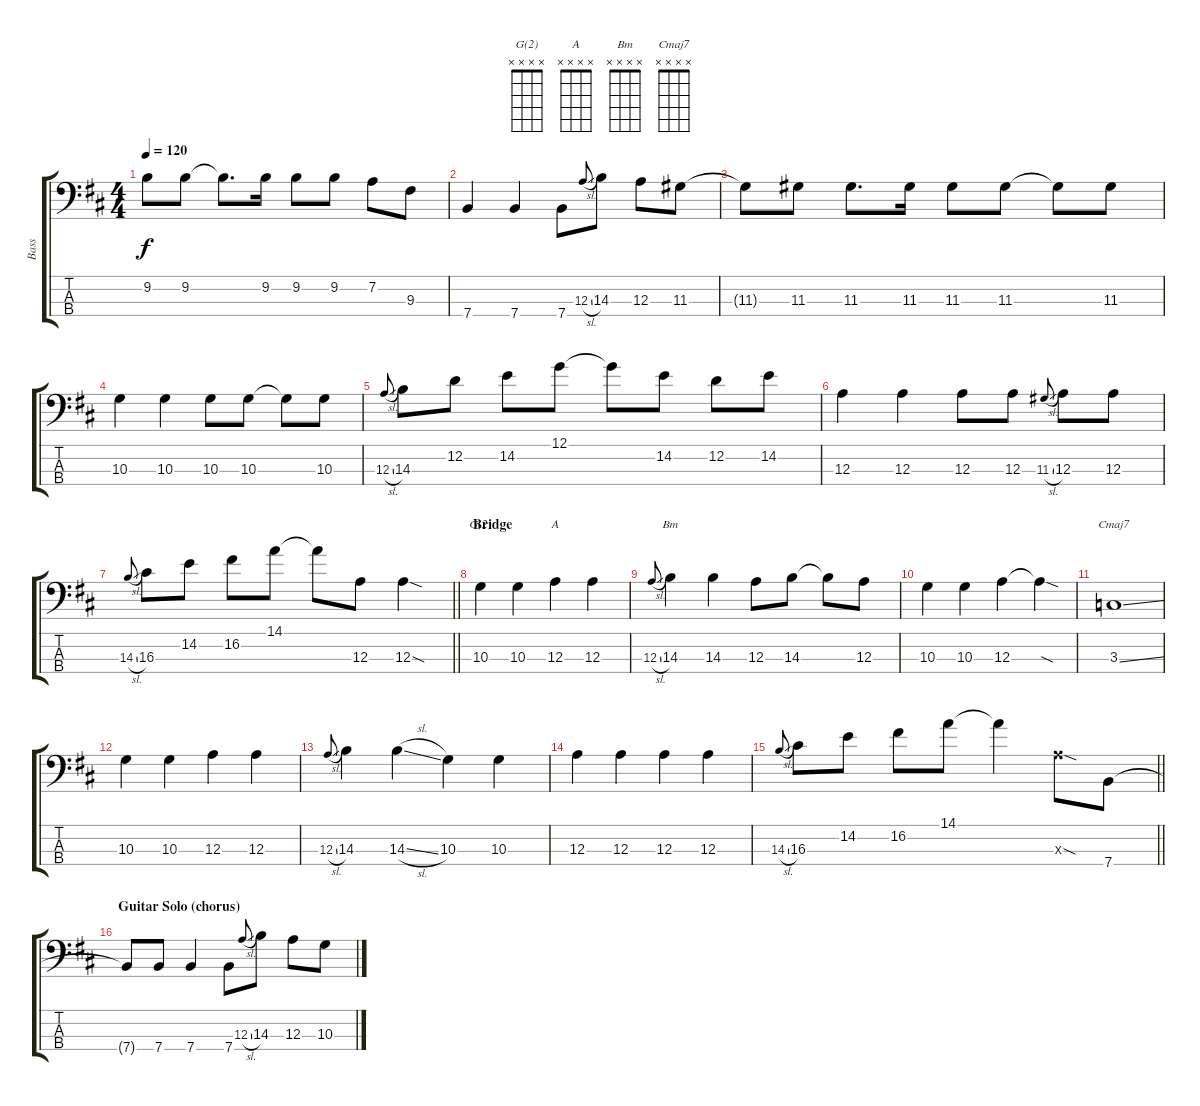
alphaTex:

\track ("Bass" "Bass") {instrument electricbasspick}
\staff {score tabs}
\tuning (G2 D2 A1 E1) {hide}
\chord ("G(2)" x x x x)
\chord ("A" x x x x)
\chord ("Bm" x x x x)
\chord ("Cmaj7" x x x x)
\ts (4 4)
\tempo 120
\clef f4
\ks d
9.2{t}.8{dy f} 9.2.8 9.2{t}.8{d} 9.2.16 9.2.8 9.2.8 7.2.8 9.3.8 |
7.4.4 7.4.4 7.4.8 12.3{sl}.8{gr onbeat} 14.3.8 12.3.8 11.3.8 |
11.3{t}.8 11.3.8 11.3.8{d} 11.3.16 11.3.8 11.3.8 11.3{t}.8 11.3.8 |
10.3.4 10.3.4 10.3.8 10.3.8 10.3{t}.8 10.3.8 |
12.3{sl}.8{gr onbeat} 14.3.8 12.2.8 14.2.8 12.1.8 12.1{t}.8 14.2.8 12.2.8 14.2.8 |
12.3.4 12.3.4 12.3.8 12.3.8 11.3{sl}.8{gr onbeat} 12.3.8 12.3.8 |
\barLineRight lightlight
14.3{sl}.8{gr onbeat} 16.3.8 14.2.8 16.2.8 14.1.8 14.1{t}.8 12.3.8 12.3{sod}.4 |
\section ("" "Bridge")
10.3.4{ch "G(2)"} 10.3.4 12.3.4{ch "A"} 12.3.4 |
12.3{sl}.8{gr onbeat} 14.3.4{ch "Bm"} 14.3.4 12.3.8 14.3.8 14.3{t}.8 12.3.8 |
10.3.4 10.3.4 12.3.4 12.3{sod t}.4 |
3.3{ss}.1{ch "Cmaj7"} |
10.3.4 10.3.4 12.3.4 12.3.4 |
12.3{sl}.8{gr onbeat} 14.3.4 14.3{sl}.4 10.3.4 10.3.4 |
12.3.4 12.3.4 12.3.4 12.3.4 |
\barLineRight lightlight
14.3{sl}.8{gr onbeat} 16.3.8 14.2.8 16.2.8 14.1.8 14.1{t}.4 12.3{sod x}.8 7.4.8 |
\section ("" "Guitar Solo (chorus)")
7.4{t}.8 7.4.8 7.4.4 7.4.8 12.3{sl}.8{gr onbeat} 14.3.8 12.3.8 10.3.8
